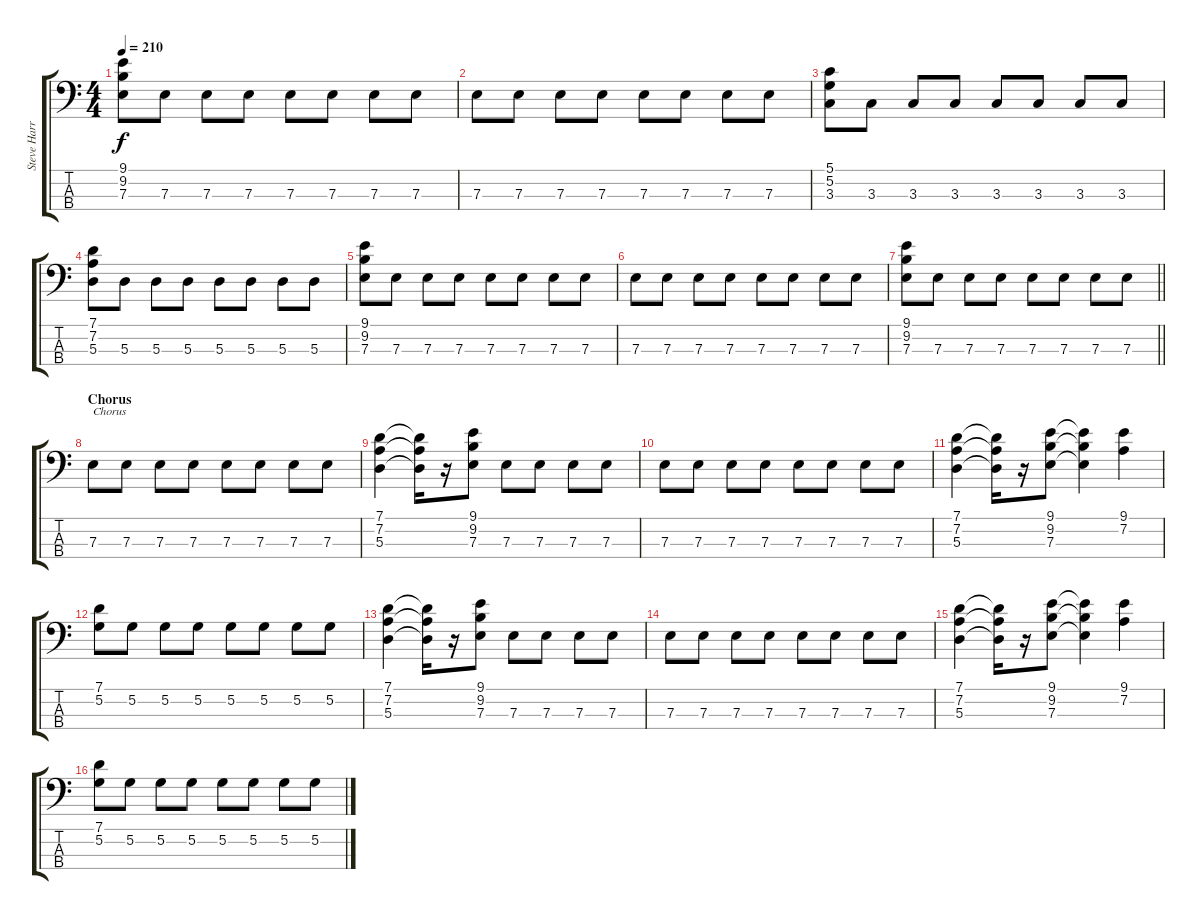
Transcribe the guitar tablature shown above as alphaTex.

\track ("Steve Harris" "Steve Harr") {instrument electricbassfinger}
\staff {score tabs}
\tuning (G2 D2 A1 E1) {hide}
\ts (4 4)
\tempo 210
\clef f4
\ks c
(9.1 9.2 7.3).8{dy f} 7.3.8 7.3.8 7.3.8 7.3.8 7.3.8 7.3.8 7.3.8 |
7.3.8 7.3.8 7.3.8 7.3.8 7.3.8 7.3.8 7.3.8 7.3.8 |
(5.1 5.2 3.3).8 3.3.8 3.3.8 3.3.8 3.3.8 3.3.8 3.3.8 3.3.8 |
(7.1 7.2 5.3).8 5.3.8 5.3.8 5.3.8 5.3.8 5.3.8 5.3.8 5.3.8 |
(9.1 9.2 7.3).8 7.3.8 7.3.8 7.3.8 7.3.8 7.3.8 7.3.8 7.3.8 |
7.3.8 7.3.8 7.3.8 7.3.8 7.3.8 7.3.8 7.3.8 7.3.8 |
\barLineRight lightlight
(9.1 9.2 7.3).8 7.3.8 7.3.8 7.3.8 7.3.8 7.3.8 7.3.8 7.3.8 |
\section ("" "Chorus")
7.3.8{txt "Chorus"} 7.3.8 7.3.8 7.3.8 7.3.8 7.3.8 7.3.8 7.3.8 |
(7.1 7.2 5.3).4 (7.1{t} 7.2{t} 5.3{t}).16 r.16 (9.1 9.2 7.3).8 7.3.8 7.3.8 7.3.8 7.3.8 |
7.3.8 7.3.8 7.3.8 7.3.8 7.3.8 7.3.8 7.3.8 7.3.8 |
(7.1 7.2 5.3).4 (7.1{t} 7.2{t} 5.3{t}).16 r.16 (9.1 9.2 7.3).8 (9.1{t} 9.2{t} 7.3{t}).4 (9.1 7.2).4 |
(7.1 5.2).8 5.2.8 5.2.8 5.2.8 5.2.8 5.2.8 5.2.8 5.2.8 |
(7.1 7.2 5.3).4 (7.1{t} 7.2{t} 5.3{t}).16 r.16 (9.1 9.2 7.3).8 7.3.8 7.3.8 7.3.8 7.3.8 |
7.3.8 7.3.8 7.3.8 7.3.8 7.3.8 7.3.8 7.3.8 7.3.8 |
(7.1 7.2 5.3).4 (7.1{t} 7.2{t} 5.3{t}).16 r.16 (9.1 9.2 7.3).8 (9.1{t} 9.2{t} 7.3{t}).4 (9.1 7.2).4 |
(7.1 5.2).8 5.2.8 5.2.8 5.2.8 5.2.8 5.2.8 5.2.8 5.2.8
